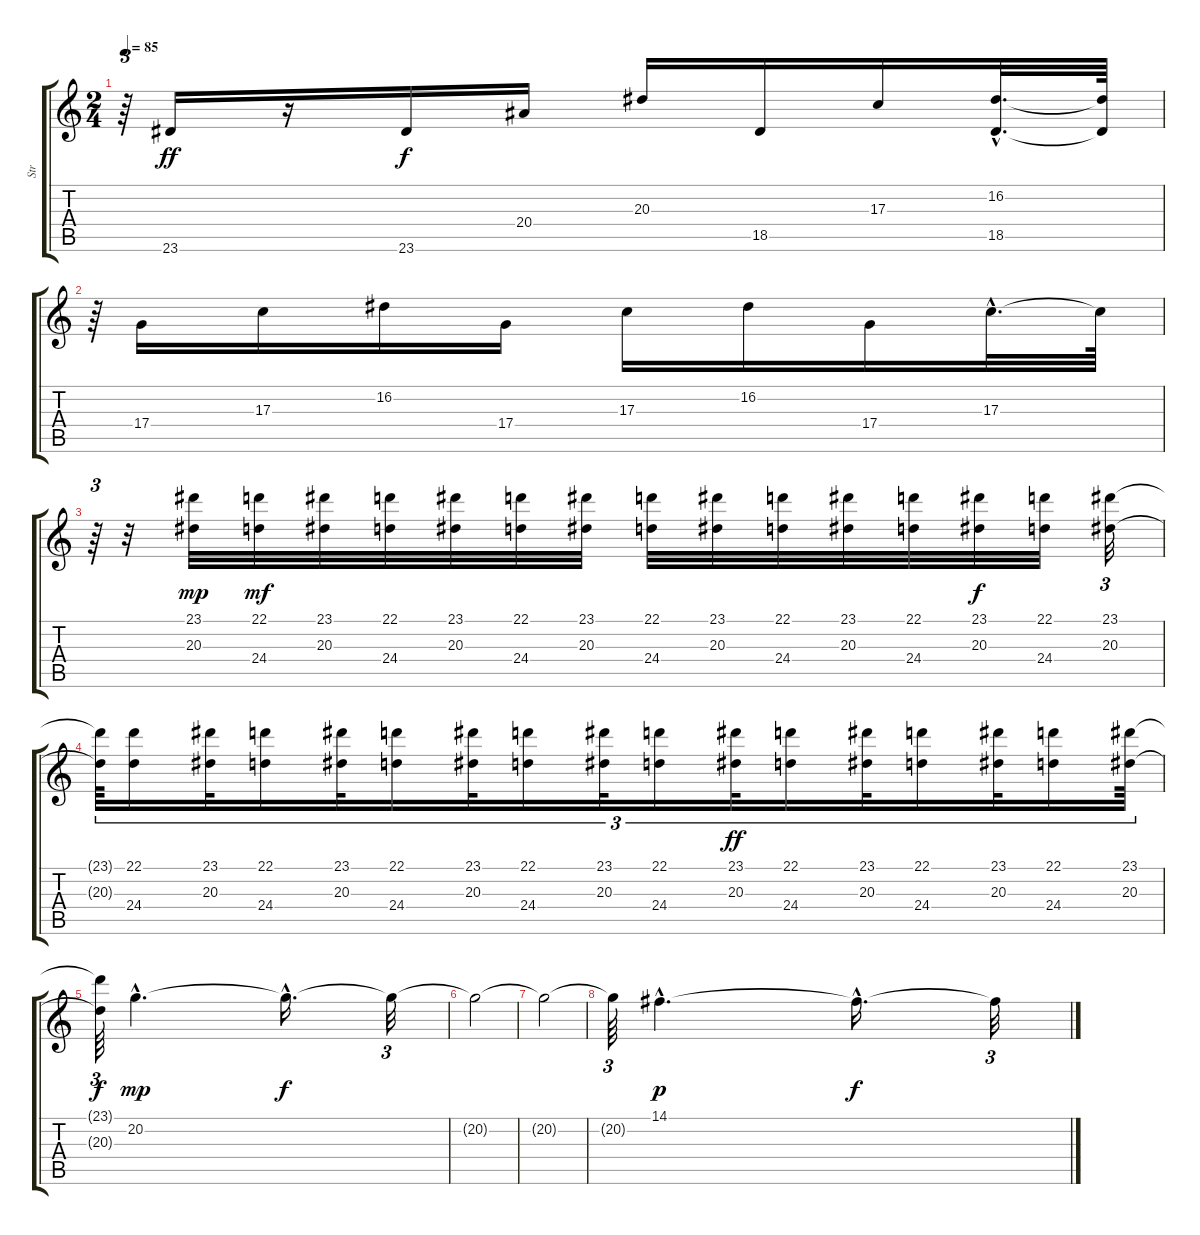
\track ("Str" "Str") {instrument stringensemble1}
\staff {score tabs}
\tuning (E4 B3 G3 D3 A2 E2) {hide}
\ts (2 4)
\tempo 85
\clef g2
\ks c
r.64{tu (3 2) dy mf} 23.6.16{dy ff} r.16 23.6.16{dy f} 20.4.16 20.3.16 18.5.16 17.3.16 (16.2{hac} 18.5{hac}).32{d} (16.2{t} 18.5{t}).64 |
r.64{tu (3 2)} 17.4.16 17.3.16 16.2.16 17.4.16 17.3.16 16.2.16 17.4.16 17.3{hac}.32{d} 17.3{t}.64 |
r.64{tu (3 2)} r.32 (23.1 20.3).32{dy mp} (22.1 24.4).32{dy mf} (23.1 20.3).32 (22.1 24.4).32 (23.1 20.3).32 (22.1 24.4).32 (23.1 20.3).32 (22.1 24.4).32 (23.1 20.3).32 (22.1 24.4).32 (23.1 20.3).32 (22.1 24.4).32 (23.1 20.3).32{dy f} (22.1 24.4).32 (23.1 20.3).32{tu (3 2)} |
(23.1{t} 20.3{t}).64{tu (3 2)} (22.1 24.4).16{tu (3 2)} (23.1 20.3).32{tu (3 2)} (22.1 24.4).16{tu (3 2)} (23.1 20.3).32{tu (3 2)} (22.1 24.4).16{tu (3 2)} (23.1 20.3).32{tu (3 2)} (22.1 24.4).16{tu (3 2)} (23.1 20.3).32{tu (3 2)} (22.1 24.4).16{tu (3 2)} (23.1 20.3).32{tu (3 2) dy ff} (22.1 24.4).16{tu (3 2)} (23.1 20.3).32{tu (3 2)} (22.1 24.4).16{tu (3 2)} (23.1 20.3).32{tu (3 2)} (22.1 24.4).16{tu (3 2)} (23.1 20.3).64{tu (3 2)} |
(23.1{t} 20.3{t}).64{tu (3 2) dy f} 20.2{hac}.4{d dy mp} 20.2{hac t}.16{d dy f} 20.2{t}.32{tu (3 2)} |
20.2{t}.2 |
20.2{t}.2 |
20.2{t}.64{tu (3 2)} 14.1{hac}.4{d dy p} 14.1{hac t}.16{d dy f} 14.1{t}.32{tu (3 2)}
